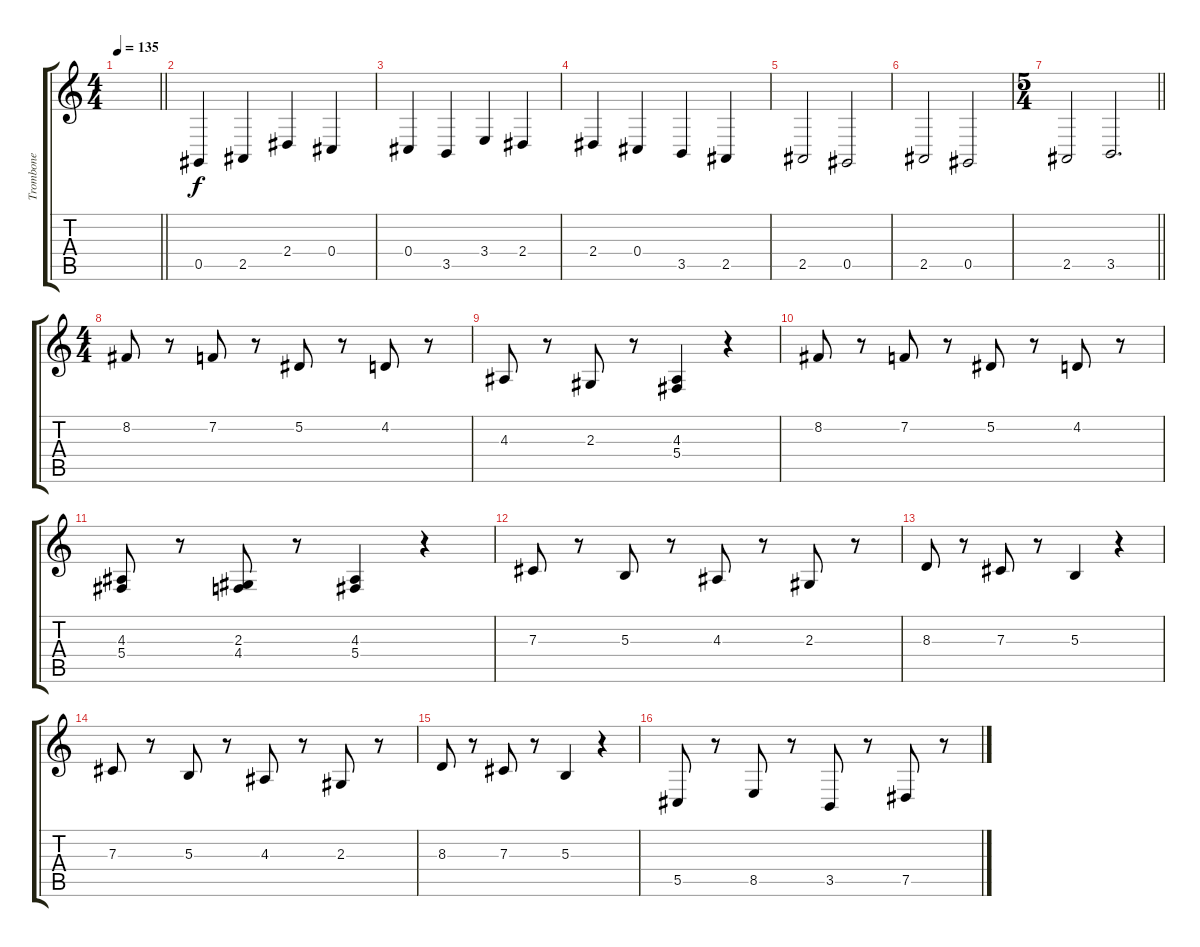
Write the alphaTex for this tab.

\track ("Trombone" "Trombone") {instrument trombone}
\staff {score tabs}
\tuning (Eb4 Bb3 Gb3 Db3 Ab2 Eb2) {hide}
\ts (4 4)
\tempo 135
\clef g2
\barLineRight lightlight
\ks c
|
\section ("" "")
0.5.4 2.5.4 2.4.4 0.4.4 |
0.4.4 3.5.4 3.4.4 2.4.4 |
2.4.4 0.4.4 3.5.4 2.5.4 |
2.5.2 0.5.2 |
2.5.2 0.5.2 |
\ts (5 4)
\barLineRight lightlight
2.5.2 3.5.2{d} |
\ts (4 4)
\section ("" "")
8.2.8 r.8 7.2.8 r.8 5.2.8 r.8 4.2.8 r.8 |
4.3.8 r.8 2.3.8 r.8 (4.3 5.4).4 r.4 |
8.2.8 r.8 7.2.8 r.8 5.2.8 r.8 4.2.8 r.8 |
(4.3 5.4).8 r.8 (2.3 4.4).8 r.8 (4.3 5.4).4 r.4 |
7.3.8 r.8 5.3.8 r.8 4.3.8 r.8 2.3.8 r.8 |
8.3.8 r.8 7.3.8 r.8 5.3.4 r.4 |
7.3.8 r.8 5.3.8 r.8 4.3.8 r.8 2.3.8 r.8 |
8.3.8 r.8 7.3.8 r.8 5.3.4 r.4 |
5.5.8 r.8 8.5.8 r.8 3.5.8 r.8 7.5.8 r.8
